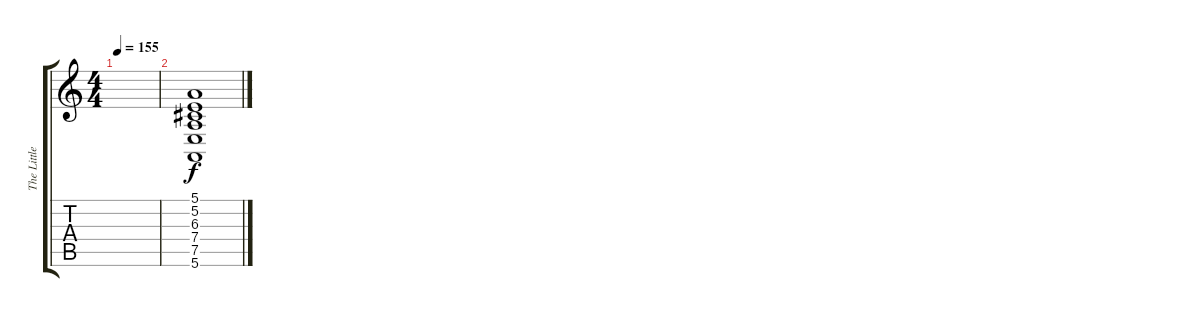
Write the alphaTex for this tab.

\track ("The Little Black Boy" "The Little") {instrument honkytonkpiano}
\staff {score tabs}
\tuning (E4 B3 G3 D3 A2 E2) {hide}
\ts (4 4)
\tempo 155
\clef g2
\ks c
|
(5.1 5.2 6.3 7.4 7.5 5.6).1
